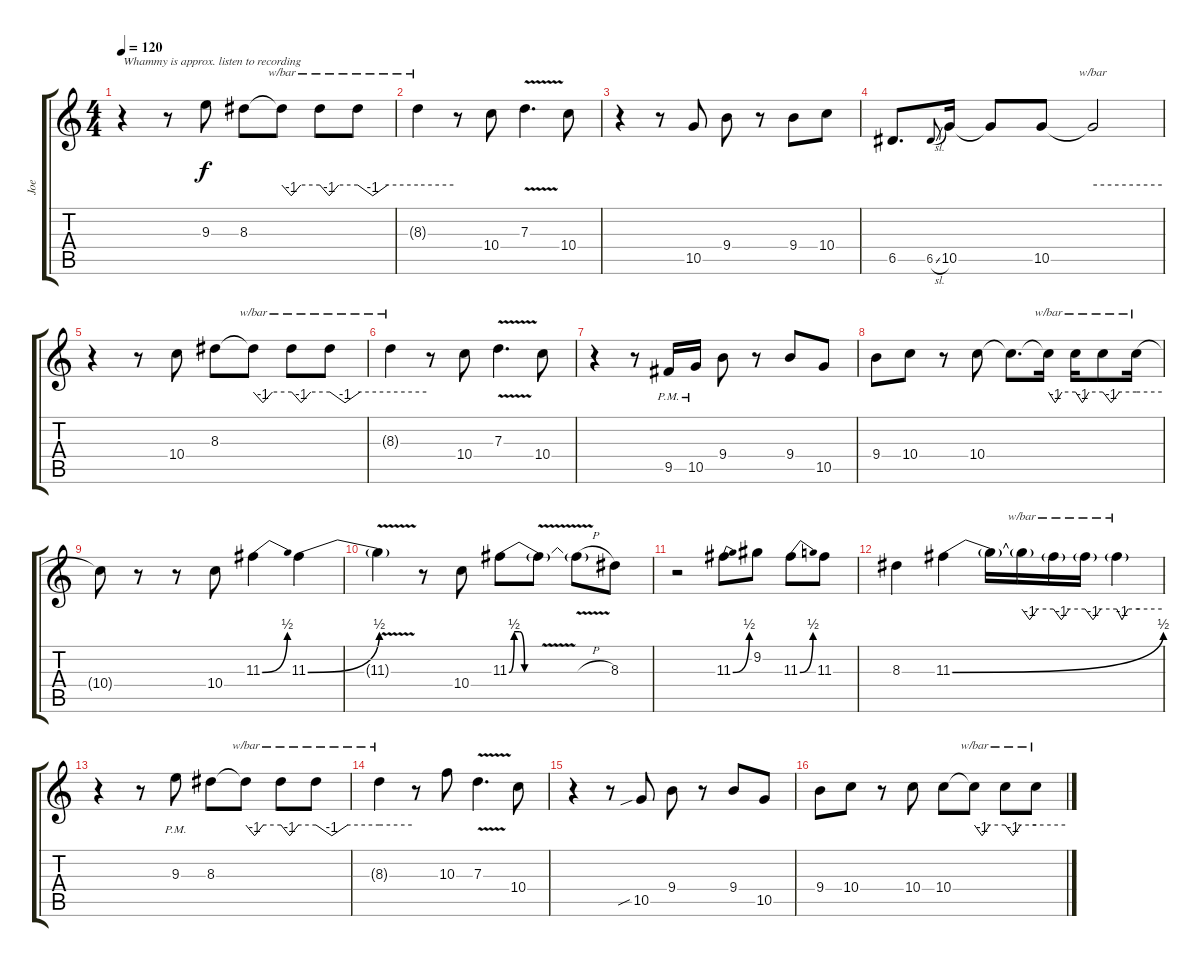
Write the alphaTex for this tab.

\track ("Joe" "Joe") {instrument overdrivenguitar}
\staff {score tabs}
\tuning (E4 B3 G3 D3 A2 E2) {hide}
\ts (4 4)
\tempo 120
\clef g2
\ks c
r.4{txt "Whammy is approx. listen to recording" dy f} r.8 9.3.8 8.3.8 8.3{t}.8{tbe (custom default 0 0 15 -4 30 0 60 0)} 8.3{t}.8{tbe (custom default 0 0 15 -4 30 0 60 0)} 8.3{t}.8{tbe (custom default 0 0 15 -4 30 0 60 0)} |
8.3{t}.4{tbe (hold default 0 0 60 0)} r.8 10.4.8 7.3{v}.4{d} 10.4.8 |
r.4 r.8 10.5.8 9.4.8 r.8 9.4.8 10.4.8 |
6.5.8{d} 6.5{sl}.8{gr onbeat} 10.5.16 10.5{t}.8 10.5.8 10.5{t}.2{tbe (hold default 0 0 60 0)} |
r.4 r.8 10.4.8 8.3.8 8.3{t}.8{tbe (custom default 0 0 15 -4 30 0 60 0)} 8.3{t}.8{tbe (custom default 0 0 15 -4 30 0 60 0)} 8.3{t}.8{tbe (custom default 0 0 15 -4 30 0 60 0)} |
8.3{t}.4{tbe (hold default 0 0 60 0)} r.8 10.4.8 7.3{v}.4{d} 10.4.8 |
r.4 r.8 9.5{pm}.16 10.5{pm}.16 9.4.8 r.8 9.4.8 10.5.8 |
9.4.8 10.4.8 r.8 10.4.8 10.4{t}.8{d} 10.4{t}.16{tbe (custom default 0 0 15 -4 30 0 60 0)} 10.4{t}.16{tbe (custom default 0 0 15 -4 30 0 60 0)} 10.4{t}.8{tbe (custom default 0 0 15 -4 30 0 60 0)} 10.4{t}.16{tbe (hold default 0 0 60 0)} |
10.4{t}.8 r.8 r.8 10.4.8 11.3{be (bend 0 0 60 2)}.4 11.3{be (bend 0 0 60 2)}.4 |
11.3{v t}.4 r.8 10.4.8 11.3{be (custom 0 0 10 2 20 2 30 0 60 0)}.8 11.3{v t}.8 11.3{v h t}.8 8.3.8 |
r.2 11.3{be (bend 0 0 60 2)}.8 9.2.8 11.3{be (bend 0 0 60 2)}.8 11.3.8 |
8.3.4 11.3{be (bend 0 0 60 2)}.4 11.3{t}.16 11.3{t}.16{tbe (custom default 0 0 15 -4 30 0 60 0)} 11.3{t}.16{tbe (custom default 0 0 15 -4 30 0 60 0)} 11.3{t}.16{tbe (custom default 0 0 15 -4 30 0 60 0)} 11.3{t}.4{tbe (custom default 0 0 7 -4 15 0 30 0 60 0)} |
r.4 r.8 9.3{pm}.8 8.3.8 8.3{t}.8{tbe (custom default 0 0 15 -4 30 0 60 0)} 8.3{t}.8{tbe (custom default 0 0 15 -4 30 0 60 0)} 8.3{t}.8{tbe (custom default 0 0 15 -4 30 0 60 0)} |
8.3{t}.4{tbe (hold default 0 0 60 0)} r.8 10.3.8 7.3{v}.4{d} 10.4.8 |
r.4 r.8 10.5{sib}.8 9.4.8 r.8 9.4.8 10.5.8 |
9.4.8 10.4.8 r.8 10.4.8 10.4.8 10.4{t}.8{tbe (custom default 0 0 15 -4 30 0 60 0)} 10.4{t}.8{tbe (custom default 0 0 15 -4 30 0 60 0)} 10.4{t}.8{tbe (hold default 0 0 60 0)}
